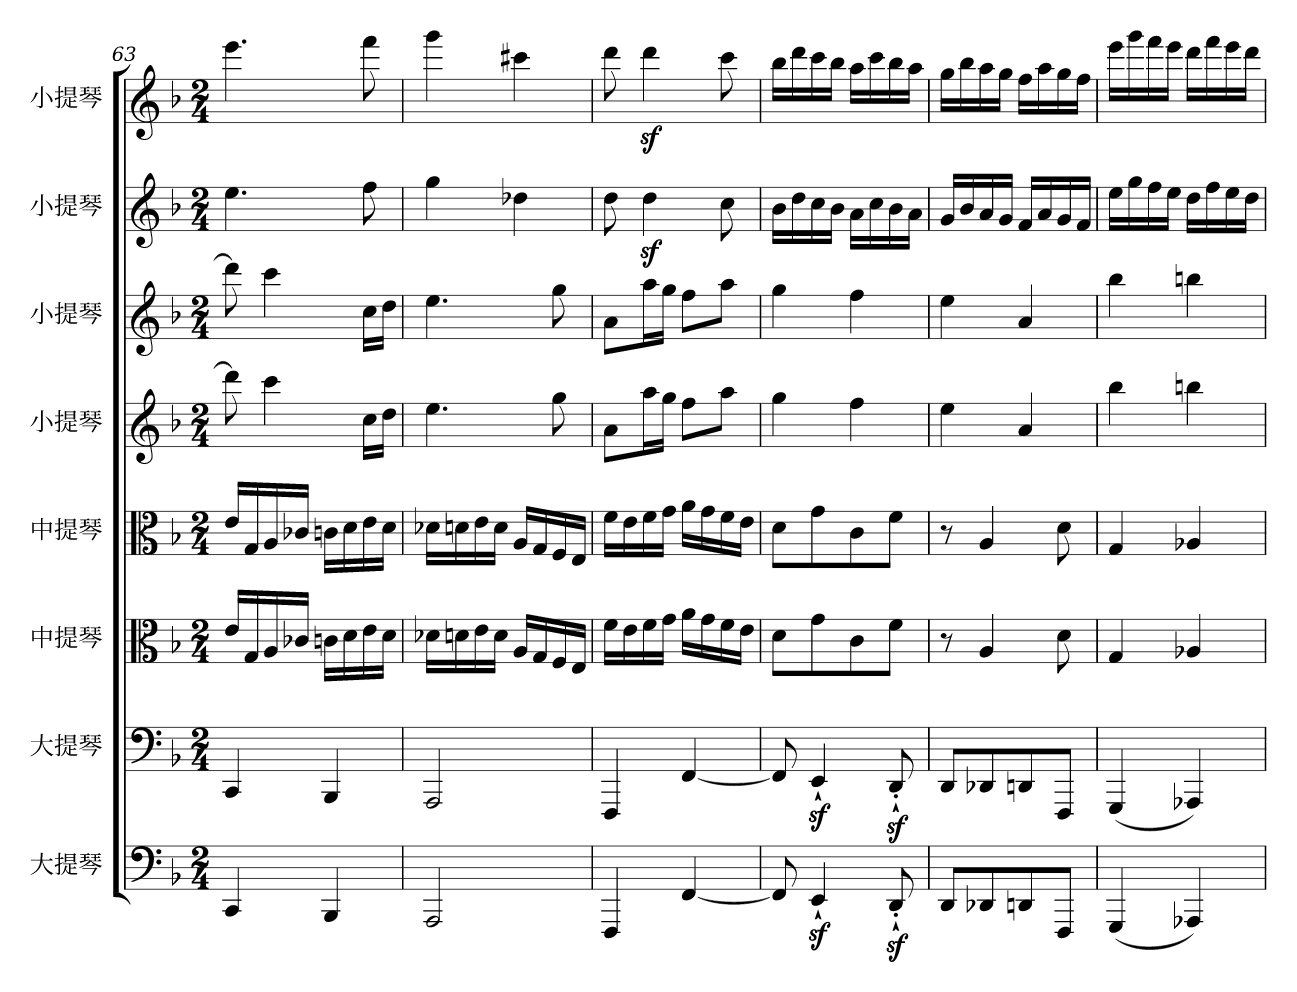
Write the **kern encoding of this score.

**kern	**kern	**kern	**kern	**kern	**kern	**kern	**kern
*part8	*part7	*part6	*part5	*part4	*part3	*part2	*part1
*staff8	*staff7	*staff6	*staff5	*staff4	*staff3	*staff2	*staff1
*I"大提琴	*I"大提琴	*I"中提琴	*I"中提琴	*I"小提琴	*I"小提琴	*I"小提琴	*I"小提琴
*clefF4	*clefF4	*clefC3	*clefC3	*clefG2	*clefG2	*clefG2	*clefG2
*k[b-]	*k[b-]	*k[b-]	*k[b-]	*k[b-]	*k[b-]	*k[b-]	*k[b-]
*M2/4	*M2/4	*M2/4	*M2/4	*M2/4	*M2/4	*M2/4	*M2/4
=63	=63	=63	=63	=63	=63	=63	=63
4CC/	4CC/	16e/LL	16e/LL	8ddd\]	8ddd\]	4.ee\	4.eee\
.	.	16G/	16G/	.	.	.	.
.	.	16A/	16A/	4ccc\	4ccc\	.	.
.	.	16c-X/JJ	16c-X/JJ	.	.	.	.
4BBB-/	4BBB-/	16cn\LL	16cn\LL	.	.	.	.
.	.	16d\	16d\	.	.	.	.
.	.	16e\	16e\	16cc\LL	16cc\LL	8ff\	8fff\
.	.	16d\JJ	16d\JJ	16dd\JJ	16dd\JJ	.	.
=64	=64	=64	=64	=64	=64	=64	=64
2AAA/	2AAA/	16d-X\LL	16d-X\LL	4.ee\	4.ee\	4gg\	4ggg\
.	.	16dn\	16dn\	.	.	.	.
.	.	16e\	16e\	.	.	.	.
.	.	16d\JJ	16d\JJ	.	.	.	.
.	.	16A/LL	16A/LL	.	.	4dd-X\	4ccc#X\
.	.	16G/	16G/	.	.	.	.
.	.	16F/	16F/	8gg\	8gg\	.	.
.	.	16E/JJ	16E/JJ	.	.	.	.
=65	=65	=65	=65	=65	=65	=65	=65
4FFF/	4FFF/	16f\LL	16f\LL	8a\L	8a\L	8dd\	8ddd\
.	.	16e\	16e\	.	.	.	.
.	.	16f\	16f\	16aa\L	16aa\L	4ddz<\	4dddz<\
.	.	16g\JJ	16g\JJ	16gg\JJ	16gg\JJ	.	.
[4FF/	[4FF/	16a\LL	16a\LL	8ff\L	8ff\L	.	.
.	.	16g\	16g\	.	.	.	.
.	.	16f\	16f\	8aa\J	8aa\J	8cc\	8ccc\
.	.	16e\JJ	16e\JJ	.	.	.	.
=66	=66	=66	=66	=66	=66	=66	=66
8FF/]	8FF/]	8d\L	8d\L	4gg\	4gg\	16b-\LL	16bb-\LL
.	.	.	.	.	.	16dd\	16ddd\
4EEz<`/	4EEz<`/	8g\	8g\	.	.	16cc\	16ccc\
.	.	.	.	.	.	16b-\JJ	16bb-\JJ
.	.	8c\	8c\	4ff\	4ff\	16a\LL	16aa\LL
.	.	.	.	.	.	16cc\	16ccc\
8DDz<'`/	8DDz<'`/	8f\J	8f\J	.	.	16b-\	16bb-\
.	.	.	.	.	.	16a\JJ	16aa\JJ
=67	=67	=67	=67	=67	=67	=67	=67
8DD/L	8DD/L	8r	8r	4ee\	4ee\	16g/LL	16gg\LL
.	.	.	.	.	.	16b-/	16bb-\
8DD-X/	8DD-X/	4A/	4A/	.	.	16a/	16aa\
.	.	.	.	.	.	16g/JJ	16gg\JJ
8DDn/	8DDn/	.	.	4a/	4a/	16f/LL	16ff\LL
.	.	.	.	.	.	16a/	16aa\
8FFF/J	8FFF/J	8d\	8d\	.	.	16g/	16gg\
.	.	.	.	.	.	16f/JJ	16ff\JJ
!!LO:LB:g=z
=68	=68	=68	=68	=68	=68	=68	=68
(<4GGG/	(<4GGG/	4G/	4G/	4bb-\	4bb-\	16ee\LL	16eee\LL
.	.	.	.	.	.	16gg\	16ggg\
.	.	.	.	.	.	16ff\	16fff\
.	.	.	.	.	.	16ee\JJ	16eee\JJ
4AAA-X/)	4AAA-X/)	4A-X/	4A-X/	4bbn\	4bbn\	16dd\LL	16ddd\LL
.	.	.	.	.	.	16ff\	16fff\
.	.	.	.	.	.	16ee\	16eee\
.	.	.	.	.	.	16dd\JJ	16ddd\JJ
=	=	=	=	=	=	=	=
*-	*-	*-	*-	*-	*-	*-	*-
